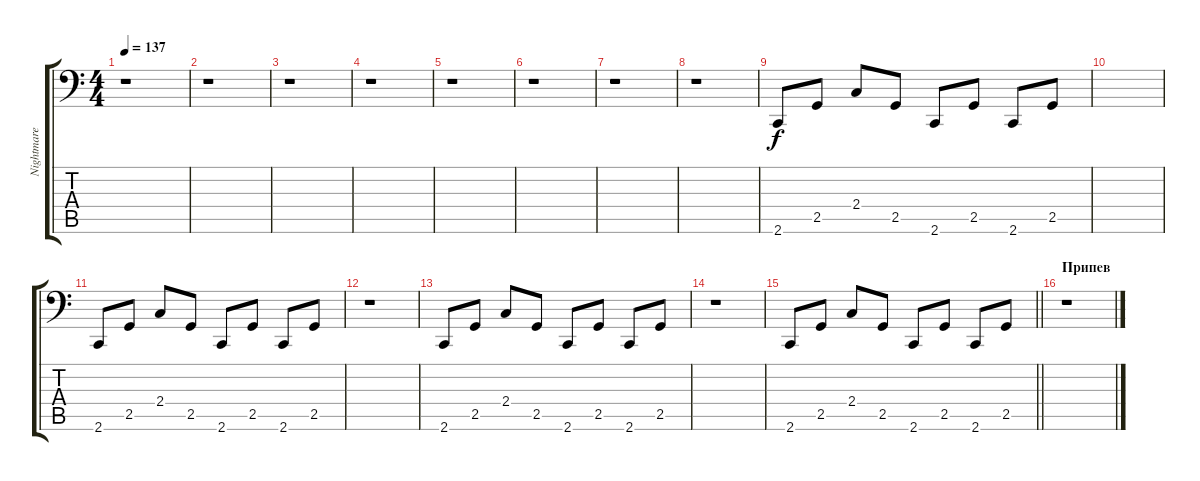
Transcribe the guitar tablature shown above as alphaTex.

\track ("Nightmare Industries Syntezer 3" "Nightmare ") {instrument pad3polysynth}
\staff {score tabs}
\tuning (C4 G3 Eb3 Bb2 F2 Bb1) {hide}
\ts (4 4)
\tempo 137
\clef f4
\ks c
r.1{dy f} |
r.1 |
r.1 |
r.1 |
r.1 |
r.1 |
r.1 |
r.1 |
2.6.8 2.5.8 2.4.8 2.5.8 2.6.8 2.5.8 2.6.8 2.5.8 |
|
2.6.8 2.5.8 2.4.8 2.5.8 2.6.8 2.5.8 2.6.8 2.5.8 |
r.1 |
2.6.8 2.5.8 2.4.8 2.5.8 2.6.8 2.5.8 2.6.8 2.5.8 |
r.1 |
\barLineRight lightlight
2.6.8 2.5.8 2.4.8 2.5.8 2.6.8 2.5.8 2.6.8 2.5.8 |
\section ("" "Припев")
r.1
